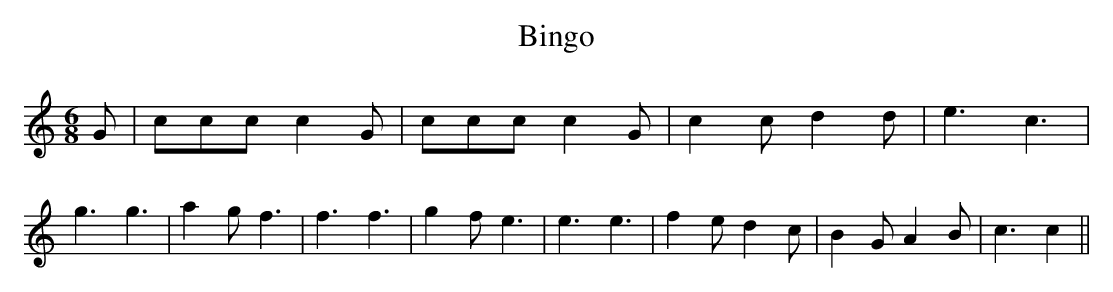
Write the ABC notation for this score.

X:1
T:Bingo
M:6/8
L:1/4
K:C
 G/2| c/2c/2c/2 c G/2| c/2c/2c/2 c G/2| c c/2 d d/2| e3/2 c3/2| g3/2 g3/2|\
 a g/2 f3/2| f3/2 f3/2| g f/2 e3/2| e3/2 e3/2| f e/2 d c/2| B G/2 A B/2|\
 c3/2 c||
